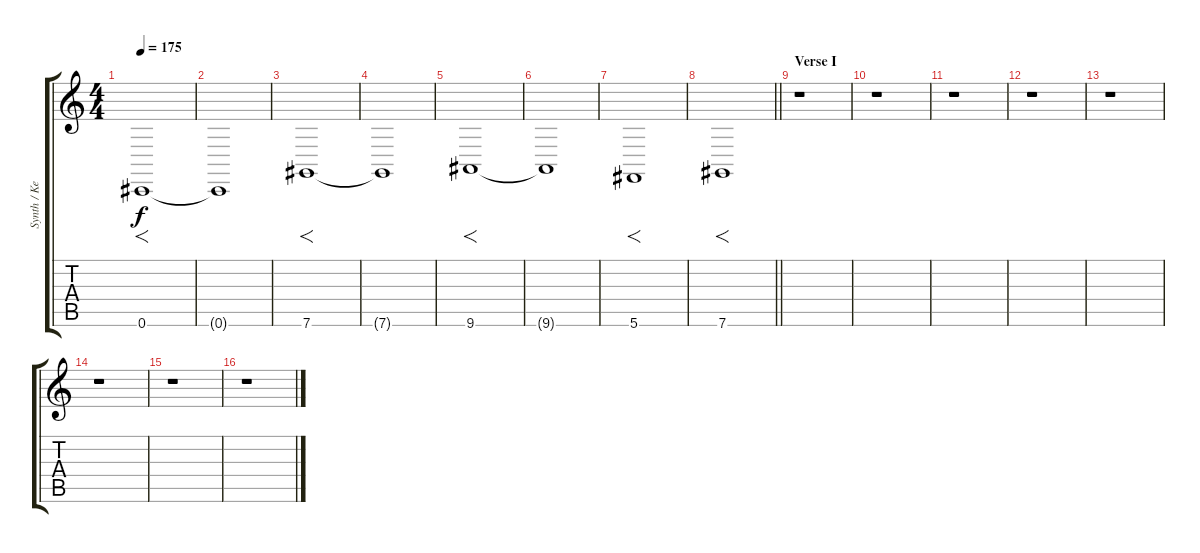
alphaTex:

\track ("Synth / Keyboard" "Synth / Ke") {instrument violin}
\staff {score tabs}
\tuning (Eb4 Bb3 Gb3 Db3 Ab2 Db2) {hide}
\ts (4 4)
\tempo 175
\clef g2
\ks c
0.6.1{f dy f} |
0.6{t}.1 |
7.6.1{f} |
7.6{t}.1 |
9.6.1{f} |
9.6{t}.1 |
5.6.1{f} |
\barLineRight lightlight
7.6.1{f} |
\section ("" "Verse I")
r.1 |
r.1 |
r.1 |
r.1 |
r.1 |
r.1 |
r.1 |
r.1
